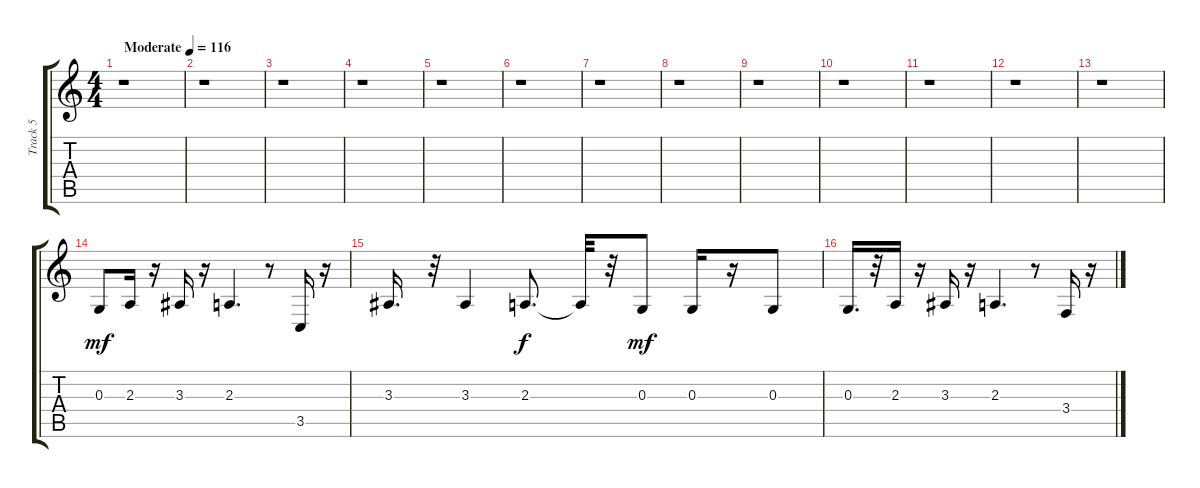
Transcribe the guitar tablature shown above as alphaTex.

\track ("Track 5" "Track 5") {instrument voiceoohs}
\staff {score tabs}
\tuning (E4 B3 G3 D3 A2 E2) {hide}
\ts (4 4)
\tempo (116 "Moderate")
\clef g2
\ks c
r.1{dy mf instrument voiceoohs} |
r.1 |
r.1 |
r.1 |
r.1 |
r.1 |
r.1 |
r.1 |
r.1 |
r.1 |
r.1 |
r.1 |
r.1 |
0.3.8 2.3.16 r.16 3.3.16 r.16 2.3.4{d} r.8 3.5.16 r.16 |
3.3.16{d} r.32 3.3.4 2.3.8{d dy f} 2.3{t}.32 r.32 0.3.8{dy mf} 0.3.16 r.16 0.3.8 |
0.3.16{d} r.32 2.3.16 r.16 3.3.16 r.16 2.3.4{d} r.8 3.4.16 r.16
